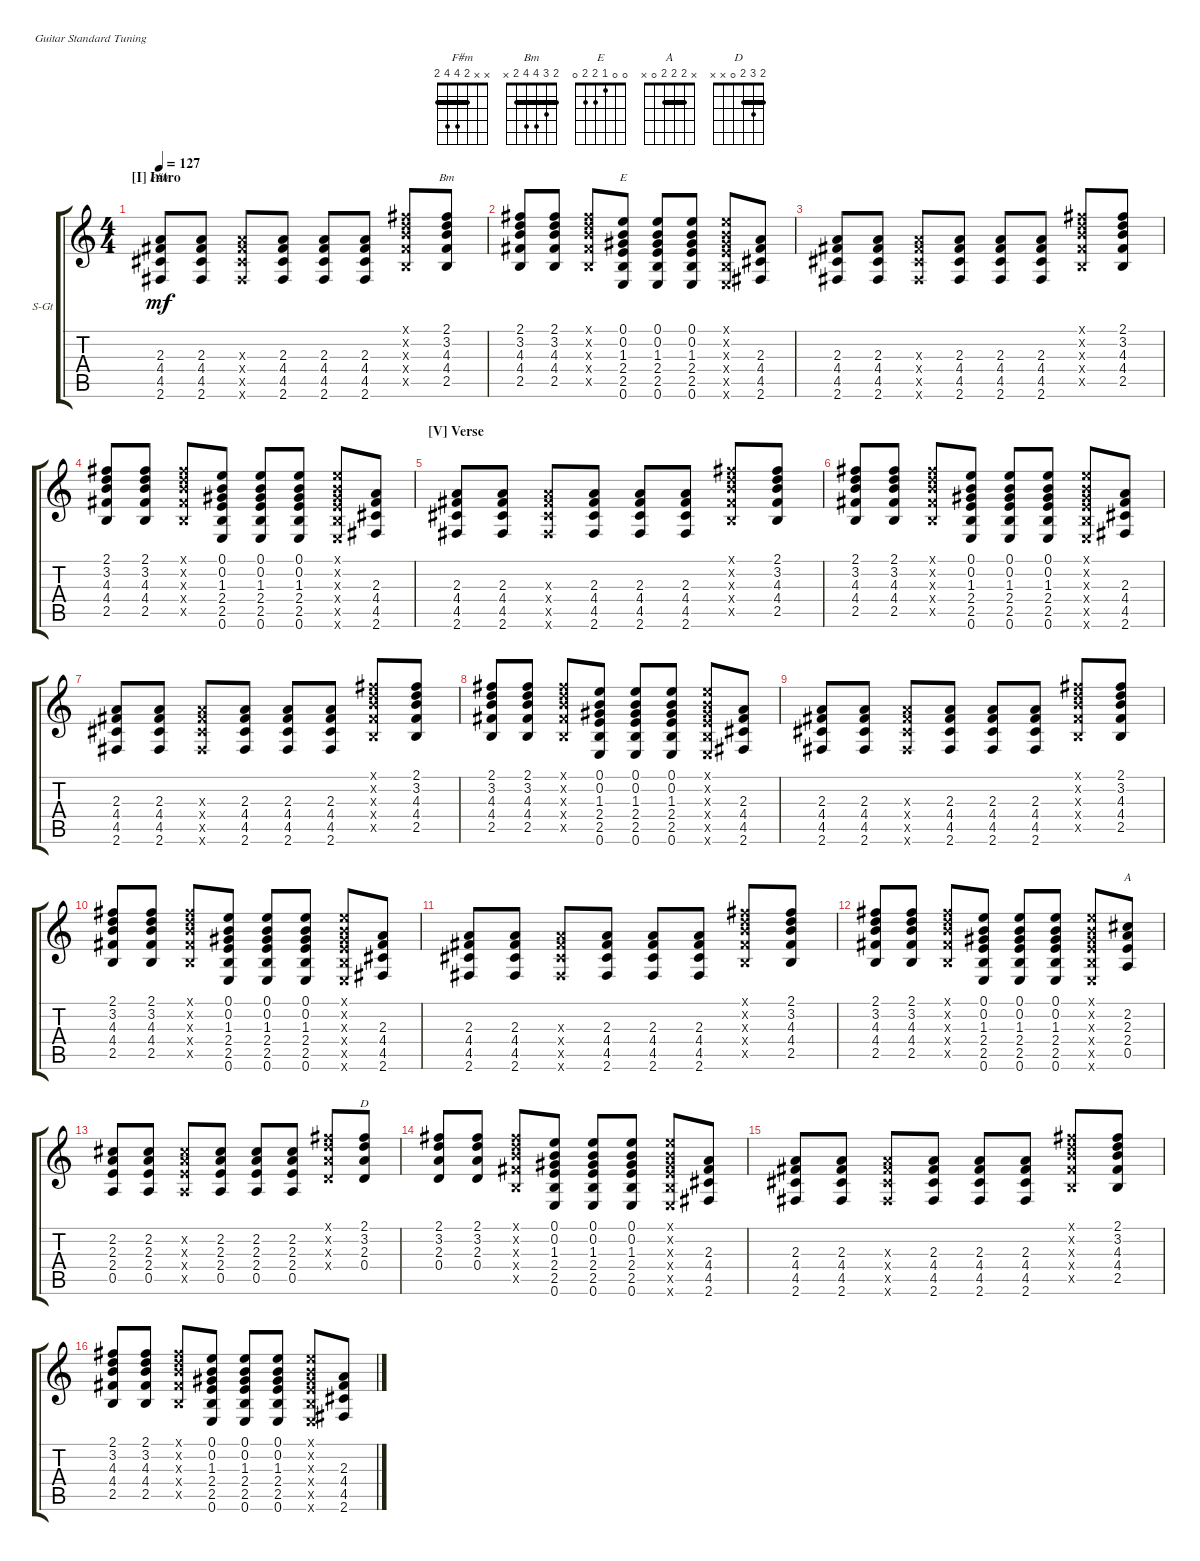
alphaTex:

\defaultSystemsLayout 4
\bracketExtendMode groupsimilarinstruments
\firstSystemTrackNameOrientation horizontal
\otherSystemsTrackNameOrientation horizontal
\track ("Rhythm Steel Guitar" "S-Gt") {instrument acousticguitarsteel}
\staff {score tabs}
\tuning (E4 B3 G3 D3 A2 E2)
\chord ("F#m" x x 2 4 4 2) {barre 2}
\chord ("Bm" 2 3 4 4 2 x) {barre 2}
\chord ("E" 0 0 1 2 2 0)
\chord ("A" x 2 2 2 0 x) {barre (2 2)}
\chord ("D" 2 3 2 0 x x) {barre 2}
\ts (4 4)
\section ("I" "Intro")
\tempo 127
\clef g2
\ks c
(2.6 4.5 4.4 2.3).8{ch "F#m" dy mf instrument acousticguitarsteel} (2.6 4.5 4.4 2.3).8 (2.6{x} 4.5{x} 4.4{x} 2.3{x}).8 (2.6 4.5 4.4 2.3).8 (2.6 4.5 4.4 2.3).8 (2.6 4.5 4.4 2.3).8 (2.5{x} 4.4{x} 4.3{x} 3.2{x} 2.1{x}).8 (2.5 4.4 4.3 3.2 2.1).8{ch "Bm"} |
(2.5 4.4 4.3 3.2 2.1).8 (2.5 4.4 4.3 3.2 2.1).8 (2.5{x} 4.4{x} 4.3{x} 3.2{x} 2.1{x}).8 (0.6 2.5 2.4 1.3 0.2 0.1).8{ch "E"} (0.6 2.5 2.4 1.3 0.2 0.1).8 (0.6 2.5 2.4 1.3 0.2 0.1).8 (0.6{x} 2.5{x} 2.4{x} 1.3{x} 0.2{x} 0.1{x}).8 (2.6 4.5 4.4 2.3).8 |
(2.6 4.5 4.4 2.3).8 (2.6 4.5 4.4 2.3).8 (2.6{x} 4.5{x} 4.4{x} 2.3{x}).8 (2.6 4.5 4.4 2.3).8 (2.6 4.5 4.4 2.3).8 (2.6 4.5 4.4 2.3).8 (2.5{x} 4.4{x} 4.3{x} 3.2{x} 2.1{x}).8 (2.5 4.4 4.3 3.2 2.1).8 |
(2.5 4.4 4.3 3.2 2.1).8 (2.5 4.4 4.3 3.2 2.1).8 (2.5{x} 4.4{x} 4.3{x} 3.2{x} 2.1{x}).8 (0.6 2.5 2.4 1.3 0.2 0.1).8 (0.6 2.5 2.4 1.3 0.2 0.1).8 (0.6 2.5 2.4 1.3 0.2 0.1).8 (0.6{x} 2.5{x} 2.4{x} 1.3{x} 0.2{x} 0.1{x}).8 (2.6 4.5 4.4 2.3).8 |
\section ("V" "Verse")
(2.6 4.5 4.4 2.3).8 (2.6 4.5 4.4 2.3).8 (2.6{x} 4.5{x} 4.4{x} 2.3{x}).8 (2.6 4.5 4.4 2.3).8 (2.6 4.5 4.4 2.3).8 (2.6 4.5 4.4 2.3).8 (2.5{x} 4.4{x} 4.3{x} 3.2{x} 2.1{x}).8 (2.5 4.4 4.3 3.2 2.1).8 |
(2.5 4.4 4.3 3.2 2.1).8 (2.5 4.4 4.3 3.2 2.1).8 (2.5{x} 4.4{x} 4.3{x} 3.2{x} 2.1{x}).8 (0.6 2.5 2.4 1.3 0.2 0.1).8 (0.6 2.5 2.4 1.3 0.2 0.1).8 (0.6 2.5 2.4 1.3 0.2 0.1).8 (0.6{x} 2.5{x} 2.4{x} 1.3{x} 0.2{x} 0.1{x}).8 (2.6 4.5 4.4 2.3).8 |
(2.6 4.5 4.4 2.3).8 (2.6 4.5 4.4 2.3).8 (2.6{x} 4.5{x} 4.4{x} 2.3{x}).8 (2.6 4.5 4.4 2.3).8 (2.6 4.5 4.4 2.3).8 (2.6 4.5 4.4 2.3).8 (2.5{x} 4.4{x} 4.3{x} 3.2{x} 2.1{x}).8 (2.5 4.4 4.3 3.2 2.1).8 |
(2.5 4.4 4.3 3.2 2.1).8 (2.5 4.4 4.3 3.2 2.1).8 (2.5{x} 4.4{x} 4.3{x} 3.2{x} 2.1{x}).8 (0.6 2.5 2.4 1.3 0.2 0.1).8 (0.6 2.5 2.4 1.3 0.2 0.1).8 (0.6 2.5 2.4 1.3 0.2 0.1).8 (0.6{x} 2.5{x} 2.4{x} 1.3{x} 0.2{x} 0.1{x}).8 (2.6 4.5 4.4 2.3).8 |
(2.6 4.5 4.4 2.3).8 (2.6 4.5 4.4 2.3).8 (2.6{x} 4.5{x} 4.4{x} 2.3{x}).8 (2.6 4.5 4.4 2.3).8 (2.6 4.5 4.4 2.3).8 (2.6 4.5 4.4 2.3).8 (2.5{x} 4.4{x} 4.3{x} 3.2{x} 2.1{x}).8 (2.5 4.4 4.3 3.2 2.1).8 |
(2.5 4.4 4.3 3.2 2.1).8 (2.5 4.4 4.3 3.2 2.1).8 (2.5{x} 4.4{x} 4.3{x} 3.2{x} 2.1{x}).8 (0.6 2.5 2.4 1.3 0.2 0.1).8 (0.6 2.5 2.4 1.3 0.2 0.1).8 (0.6 2.5 2.4 1.3 0.2 0.1).8 (0.6{x} 2.5{x} 2.4{x} 1.3{x} 0.2{x} 0.1{x}).8 (2.6 4.5 4.4 2.3).8 |
(2.6 4.5 4.4 2.3).8 (2.6 4.5 4.4 2.3).8 (2.6{x} 4.5{x} 4.4{x} 2.3{x}).8 (2.6 4.5 4.4 2.3).8 (2.6 4.5 4.4 2.3).8 (2.6 4.5 4.4 2.3).8 (2.5{x} 4.4{x} 4.3{x} 3.2{x} 2.1{x}).8 (2.5 4.4 4.3 3.2 2.1).8 |
(2.5 4.4 4.3 3.2 2.1).8 (2.5 4.4 4.3 3.2 2.1).8 (2.5{x} 4.4{x} 4.3{x} 3.2{x} 2.1{x}).8 (0.6 2.5 2.4 1.3 0.2 0.1).8 (0.6 2.5 2.4 1.3 0.2 0.1).8 (0.6 2.5 2.4 1.3 0.2 0.1).8 (0.6{x} 2.5{x} 2.4{x} 1.3{x} 0.2{x} 0.1{x}).8 (0.5 2.4 2.3 2.2).8{ch "A"} |
(0.5 2.4 2.3 2.2).8 (0.5 2.4 2.3 2.2).8 (0.5{x} 2.4{x} 2.3{x} 2.2{x}).8 (0.5 2.4 2.3 2.2).8 (0.5 2.4 2.3 2.2).8 (0.5 2.4 2.3 2.2).8 (0.4{x} 2.3{x} 3.2{x} 2.1{x}).8 (0.4 2.3 3.2 2.1).8{ch "D"} |
(0.4 2.3 3.2 2.1).8 (0.4 2.3 3.2 2.1).8 (2.5{x} 4.4{x} 4.3{x} 3.2{x} 2.1{x}).8 (0.6 2.5 2.4 1.3 0.2 0.1).8 (0.6 2.5 2.4 1.3 0.2 0.1).8 (0.6 2.5 2.4 1.3 0.2 0.1).8 (0.6{x} 2.5{x} 2.4{x} 1.3{x} 0.2{x} 0.1{x}).8 (2.6 4.5 4.4 2.3).8 |
(2.6 4.5 4.4 2.3).8 (2.6 4.5 4.4 2.3).8 (2.6{x} 4.5{x} 4.4{x} 2.3{x}).8 (2.6 4.5 4.4 2.3).8 (2.6 4.5 4.4 2.3).8 (2.6 4.5 4.4 2.3).8 (2.5{x} 4.4{x} 4.3{x} 3.2{x} 2.1{x}).8 (2.5 4.4 4.3 3.2 2.1).8 |
(2.5 4.4 4.3 3.2 2.1).8 (2.5 4.4 4.3 3.2 2.1).8 (2.5{x} 4.4{x} 4.3{x} 3.2{x} 2.1{x}).8 (0.6 2.5 2.4 1.3 0.2 0.1).8 (0.6 2.5 2.4 1.3 0.2 0.1).8 (0.6 2.5 2.4 1.3 0.2 0.1).8 (0.6{x} 2.5{x} 2.4{x} 1.3{x} 0.2{x} 0.1{x}).8 (2.6 4.5 4.4 2.3).8
